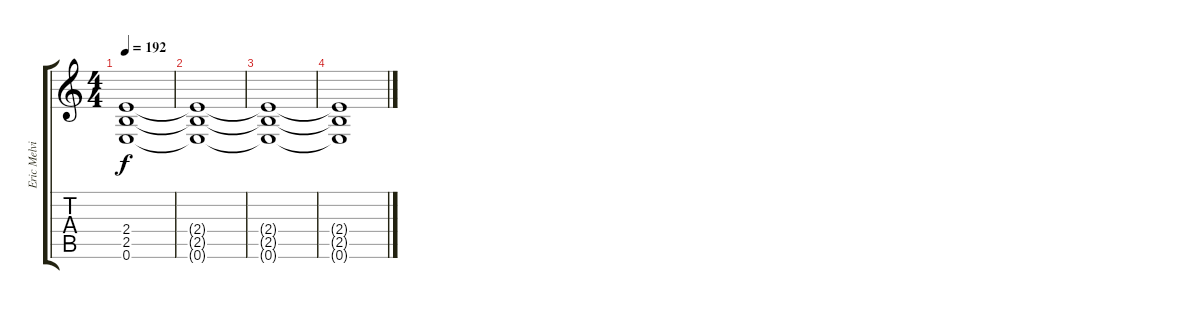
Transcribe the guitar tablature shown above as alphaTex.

\track ("Eric Melvin" "Eric Melvi") {instrument distortionguitar}
\staff {score tabs}
\tuning (E4 B3 G3 D3 A2 E2) {hide}
\ts (4 4)
\tempo 192
\clef g2
\ks c
(2.4{t} 2.5{t} 0.6{t}).1{dy f} |
(2.4{t} 2.5{t} 0.6{t}).1 |
(2.4{t} 2.5{t} 0.6{t}).1 |
(2.4{t} 2.5{t} 0.6{t}).1
